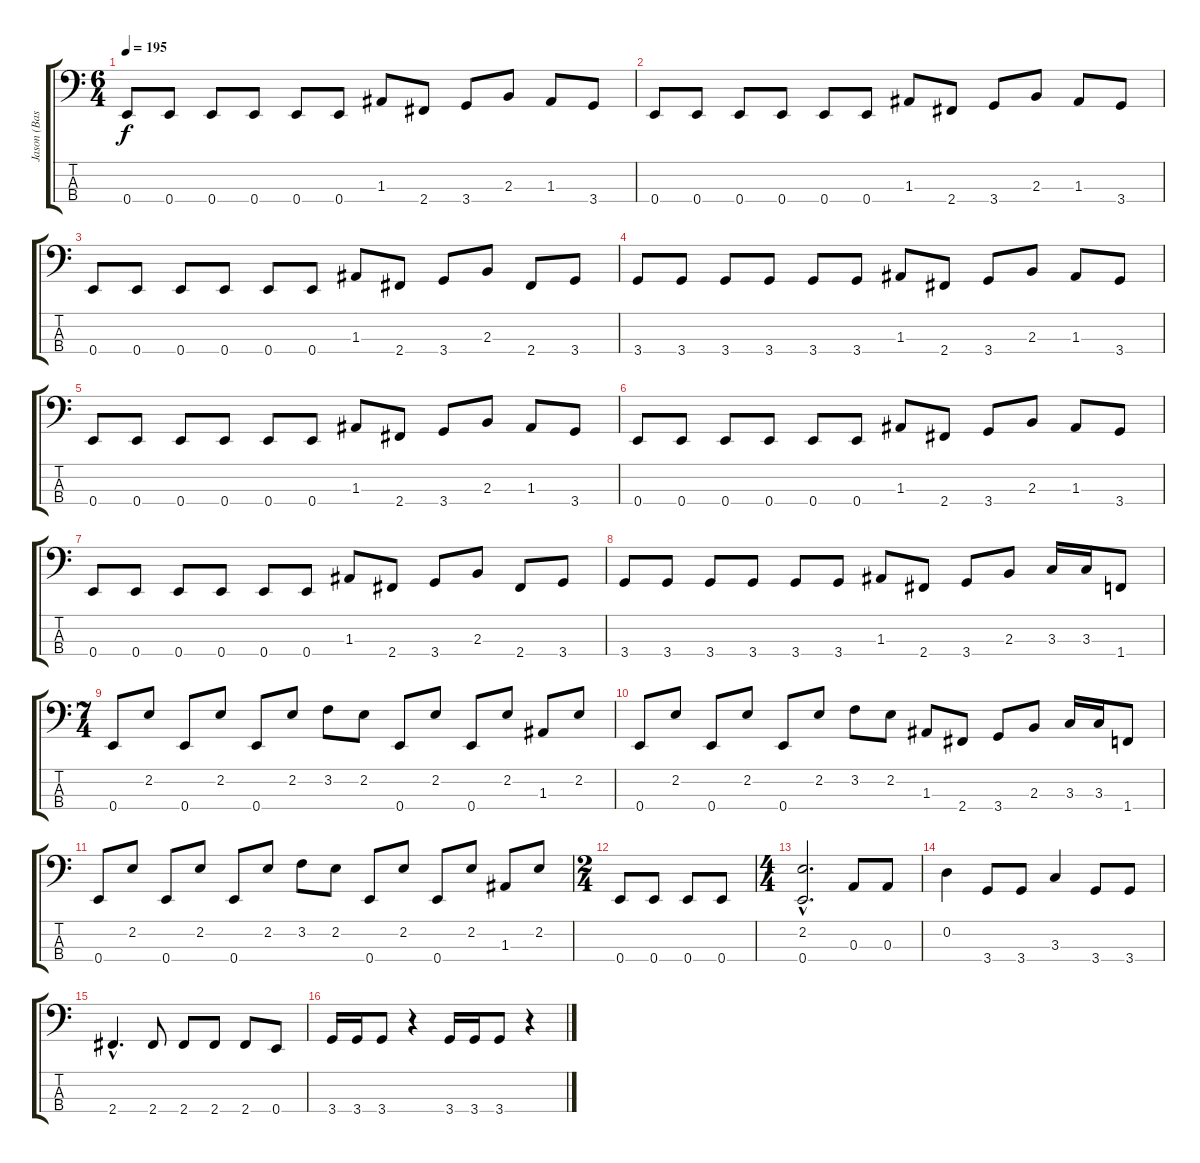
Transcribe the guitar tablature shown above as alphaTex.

\track ("Jason (Bass)" "Jason (Bas") {instrument electricbasspick}
\staff {score tabs}
\tuning (G2 D2 A1 E1) {hide}
\ts (6 4)
\tempo 195
\clef f4
\ks c
0.4.8{dy f} 0.4.8 0.4.8 0.4.8 0.4.8 0.4.8 1.3.8 2.4.8 3.4.8 2.3.8 1.3.8 3.4.8 |
0.4.8 0.4.8 0.4.8 0.4.8 0.4.8 0.4.8 1.3.8 2.4.8 3.4.8 2.3.8 1.3.8 3.4.8 |
0.4.8 0.4.8 0.4.8 0.4.8 0.4.8 0.4.8 1.3.8 2.4.8 3.4.8 2.3.8 2.4.8 3.4.8 |
3.4.8 3.4.8 3.4.8 3.4.8 3.4.8 3.4.8 1.3.8 2.4.8 3.4.8 2.3.8 1.3.8 3.4.8 |
0.4.8 0.4.8 0.4.8 0.4.8 0.4.8 0.4.8 1.3.8 2.4.8 3.4.8 2.3.8 1.3.8 3.4.8 |
0.4.8 0.4.8 0.4.8 0.4.8 0.4.8 0.4.8 1.3.8 2.4.8 3.4.8 2.3.8 1.3.8 3.4.8 |
0.4.8 0.4.8 0.4.8 0.4.8 0.4.8 0.4.8 1.3.8 2.4.8 3.4.8 2.3.8 2.4.8 3.4.8 |
3.4.8 3.4.8 3.4.8 3.4.8 3.4.8 3.4.8 1.3.8 2.4.8 3.4.8 2.3.8 3.3.16 3.3.16 1.4.8 |
\ts (7 4)
0.4.8 2.2.8 0.4.8 2.2.8 0.4.8 2.2.8 3.2.8 2.2.8 0.4.8 2.2.8 0.4.8 2.2.8 1.3.8 2.2.8 |
0.4.8 2.2.8 0.4.8 2.2.8 0.4.8 2.2.8 3.2.8 2.2.8 1.3.8 2.4.8 3.4.8 2.3.8 3.3.16 3.3.16 1.4.8 |
0.4.8 2.2.8 0.4.8 2.2.8 0.4.8 2.2.8 3.2.8 2.2.8 0.4.8 2.2.8 0.4.8 2.2.8 1.3.8 2.2.8 |
\ts (2 4)
0.4.8 0.4.8 0.4.8 0.4.8 |
\ts (4 4)
(2.2{hac} 0.4{hac}).2{d} 0.3.8 0.3.8 |
0.2.4 3.4.8 3.4.8 3.3.4 3.4.8 3.4.8 |
2.4{hac}.4{d} 2.4.8 2.4.8 2.4.8 2.4.8 0.4.8 |
3.4.16 3.4.16 3.4.8 r.4 3.4.16 3.4.16 3.4.8 r.4
